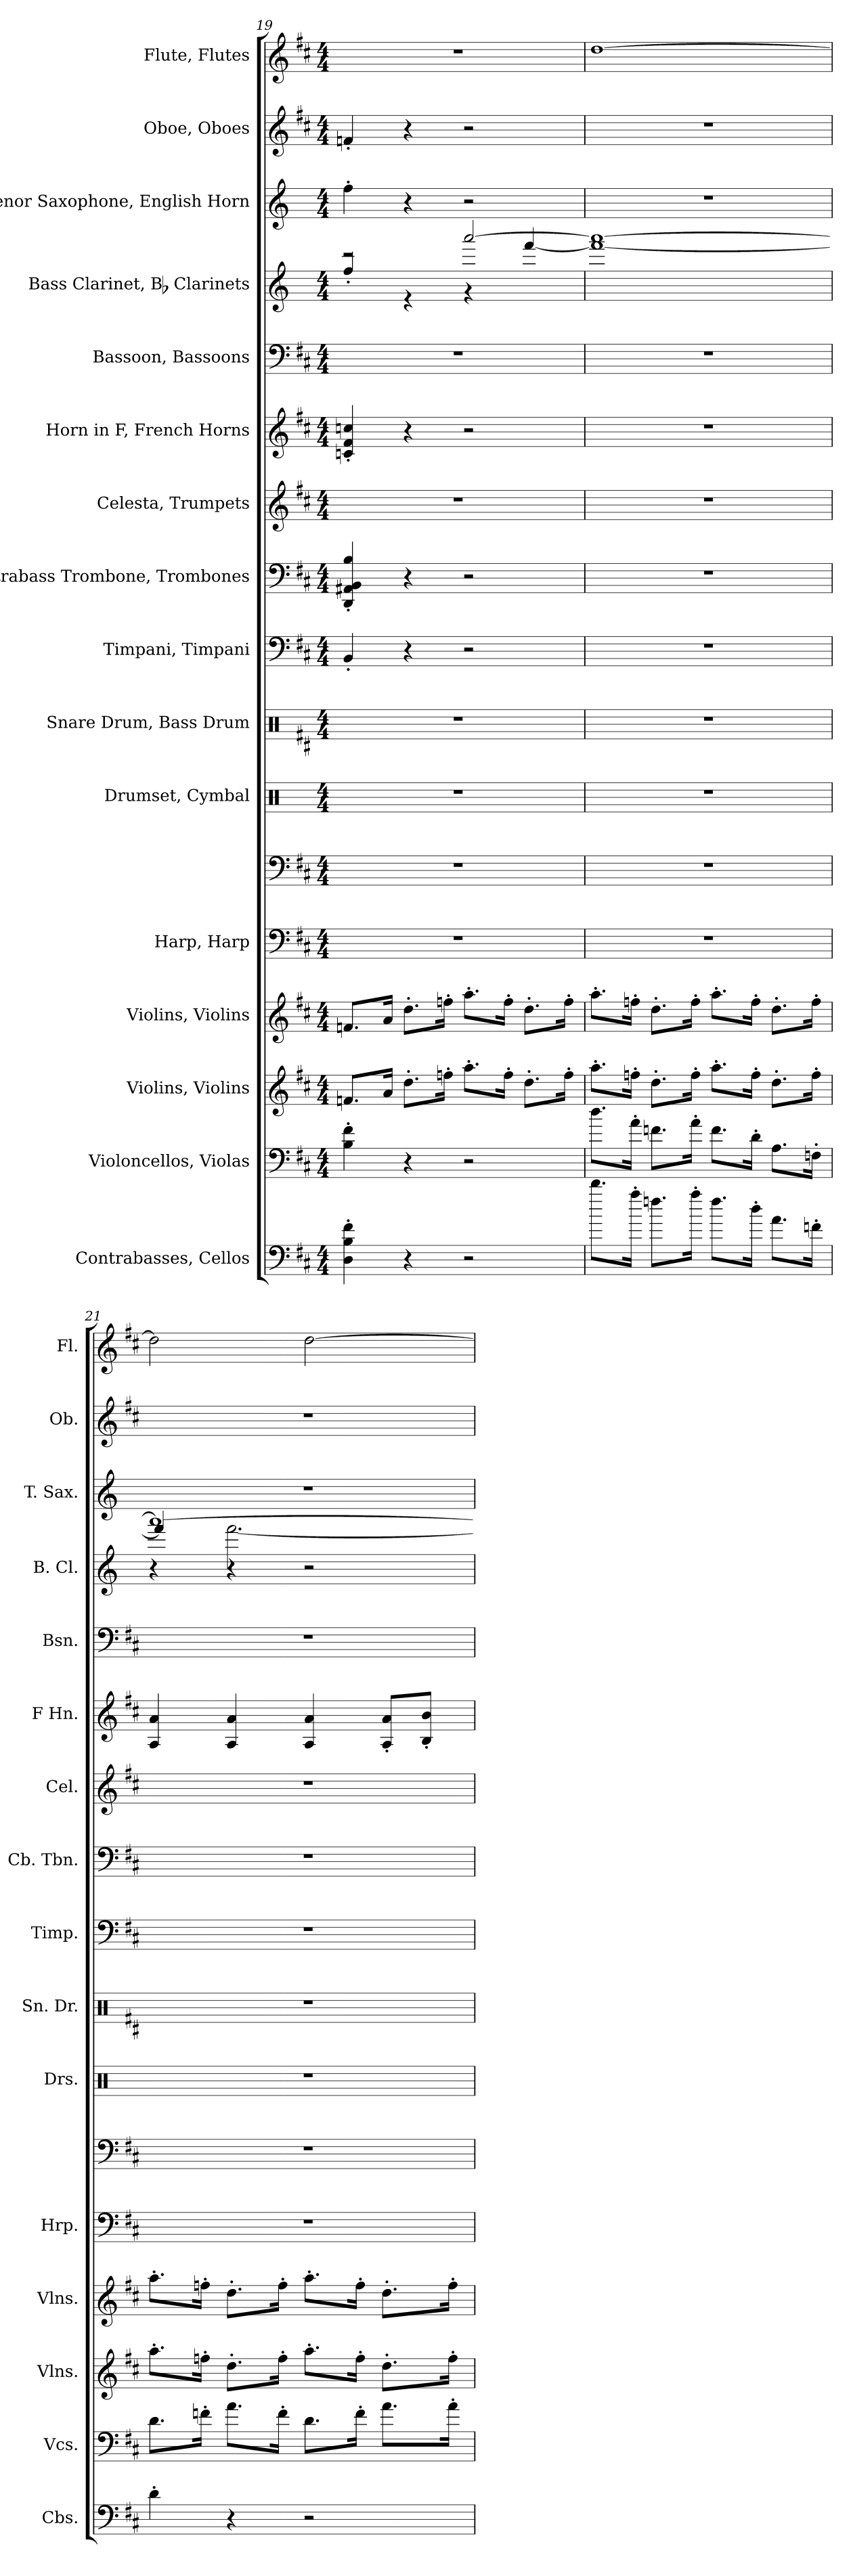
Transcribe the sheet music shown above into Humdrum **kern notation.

**kern	**kern	**kern	**kern	**kern	**kern	**kern	**kern	**kern	**kern	**kern	**kern	**kern	**kern	**kern	**kern	**kern
*part16	*part15	*part14	*part13	*part12	*part12	*part11	*part10	*part9	*part8	*part7	*part6	*part5	*part4	*part3	*part2	*part1
*staff17	*staff16	*staff15	*staff14	*staff13	*staff12	*staff11	*staff10	*staff9	*staff8	*staff7	*staff6	*staff5	*staff4	*staff3	*staff2	*staff1
*I"Contrabasses, Cellos	*I"Violoncellos, Violas	*I"Violins, Violins	*I"Violins, Violins	*I"Harp, Harp	*	*I"Drumset, Cymbal	*I"Snare Drum, Bass Drum	*I"Timpani, Timpani	*I"Contrabass Trombone, Trombones	*I"Celesta, Trumpets	*I"Horn in F, French Horns	*I"Bassoon, Bassoons	*I"Bass Clarinet, B-flat Clarinets	*I"Tenor Saxophone, English Horn	*I"Oboe, Oboes	*I"Flute, Flutes
*I'Cbs.	*I'Vcs.	*I'Vlns.	*I'Vlns.	*I'Hrp.	*	*I'Drs.	*I'Sn. Dr.	*I'Timp.	*I'Cb. Tbn.	*I'Cel.	*I'F Hn.	*I'Bsn.	*I'B. Cl.	*I'T. Sax.	*I'Ob.	*I'Fl.
!!LO:PB:g=z
*clefF4	*clefF4	*clefG2	*clefG2	*clefF4	*clefF4	*clefX	*clefX	*clefF4	*clefF4	*clefG2	*clefG2	*clefF4	*clefG2	*clefG2	*clefG2	*clefG2
*ITrd7c12	*	*	*	*	*	*	*	*	*	*ITrd-7c-12	*ITrd4c7	*	*ITrd8c14	*ITrd8c14	*	*
*k[f#c#]	*k[f#c#]	*k[f#c#]	*k[f#c#]	*k[f#c#]	*k[f#c#]	*k[]	*k[f#c#]	*k[f#c#]	*k[f#c#]	*k[f#c#]	*k[f#]	*k[f#c#]	*k[]	*k[]	*k[f#c#]	*k[f#c#]
*M4/4	*M4/4	*M4/4	*M4/4	*M4/4	*M4/4	*M4/4	*M4/4	*M4/4	*M4/4	*M4/4	*M4/4	*M4/4	*M4/4	*M4/4	*M4/4	*M4/4
=19	=19	=19	=19	=19	=19	=19	=19	=19	=19	=19	=19	=19	=19	=19	=19	=19
*	*	*	*	*	*	*	*	*	*	*	*	*	*^	*	*	*
4DD\' 4BB\' 4F#\'	4B\' 4f#\'	8.fn/L	8.fn/L	1r	1r	1r	1r	4BB'/	4DD/' 4AA#X/' 4BB/' 4B/'	1r	4Fn/' 4B/' 4fn/'	1r	2r	4f'/	4f'\	4fn'/	1r
.	.	16a/Jk	16a/Jk	.	.	.	.	.	.	.	.	.	.	.	.	.	.
4r	4r	8.dd'\L	8.dd'\L	.	.	.	.	4r	4r	.	4r	.	.	4r	4r	4r	.
.	.	16ffn'\Jk	16ffn'\Jk	.	.	.	.	.	.	.	.	.	.	.	.	.	.
2r	2r	8.aa'\L	8.aa'\L	.	.	.	.	2r	2r	.	2r	.	[2aa/	4r	2r	2r	.
.	.	16ff'\Jk	16ff'\Jk	.	.	.	.	.	.	.	.	.	.	.	.	.	.
.	.	8.dd'\L	8.dd'\L	.	.	.	.	.	.	.	.	.	.	[4ff/	.	.	.
.	.	16ff'\Jk	16ff'\Jk	.	.	.	.	.	.	.	.	.	.	.	.	.	.
=20	=20	=20	=20	=20	=20	=20	=20	=20	=20	=20	=20	=20	=20	=20	=20	=20	=20
8.dd\L	8.dd\L	8.aa'\L	8.aa'\L	1r	1r	1r	1r	1r	1r	1r	1r	1r	1aa_	1ff_	1r	1r	[1dd
16a'\Jk	16a'\Jk	16ffn'\Jk	16ffn'\Jk	.	.	.	.	.	.	.	.	.	.	.	.	.	.
8.fn\L	8.fn\L	8.dd'\L	8.dd'\L	.	.	.	.	.	.	.	.	.	.	.	.	.	.
16a'\Jk	16a'\Jk	16ff'\Jk	16ff'\Jk	.	.	.	.	.	.	.	.	.	.	.	.	.	.
8.f\L	8.f\L	8.aa'\L	8.aa'\L	.	.	.	.	.	.	.	.	.	.	.	.	.	.
16d'\Jk	16d'\Jk	16ff'\Jk	16ff'\Jk	.	.	.	.	.	.	.	.	.	.	.	.	.	.
8.A\L	8.A\L	8.dd'\L	8.dd'\L	.	.	.	.	.	.	.	.	.	.	.	.	.	.
16Fn'\Jk	16Fn'\Jk	16ff'\Jk	16ff'\Jk	.	.	.	.	.	.	.	.	.	.	.	.	.	.
=21	=21	=21	=21	=21	=21	=21	=21	=21	=21	=21	=21	=21	=21	=21	=21	=21	=21
*	*	*	*	*	*	*	*	*	*	*	*	*	*	*^	*	*	*
4D'\	8.d\L	8.aa'\L	8.aa'\L	1r	1r	1r	1r	1r	1r	1r	4D/ 4d/	1r	1aa_	4r	4ff/]	1r	1r	2dd\]
.	16fn'\Jk	16ffn'\Jk	16ffn'\Jk	.	.	.	.	.	.	.	.	.	.	.	.	.	.	.
4r	8.a\L	8.dd'\L	8.dd'\L	.	.	.	.	.	.	.	4D/ 4d/	.	.	[2.ff\	4r	.	.	.
.	16f'\Jk	16ff'\Jk	16ff'\Jk	.	.	.	.	.	.	.	.	.	.	.	.	.	.	.
2r	8.d\L	8.aa'\L	8.aa'\L	.	.	.	.	.	.	.	4D/ 4d/	.	.	.	2r	.	.	[2dd\
.	16f'\Jk	16ff'\Jk	16ff'\Jk	.	.	.	.	.	.	.	.	.	.	.	.	.	.	.
.	8.a\L	8.dd'\L	8.dd'\L	.	.	.	.	.	.	.	8D/' 8d/'L	.	.	.	.	.	.	.
.	.	.	.	.	.	.	.	.	.	.	8E/' 8e/'J	.	.	.	.	.	.	.
.	16a'\Jk	16ff'\Jk	16ff'\Jk	.	.	.	.	.	.	.	.	.	.	.	.	.	.	.
*	*	*	*	*	*	*	*	*	*	*	*	*	*v	*v	*v	*	*	*
=	=	=	=	=	=	=	=	=	=	=	=	=	=	=	=	=
*-	*-	*-	*-	*-	*-	*-	*-	*-	*-	*-	*-	*-	*-	*-	*-	*-
